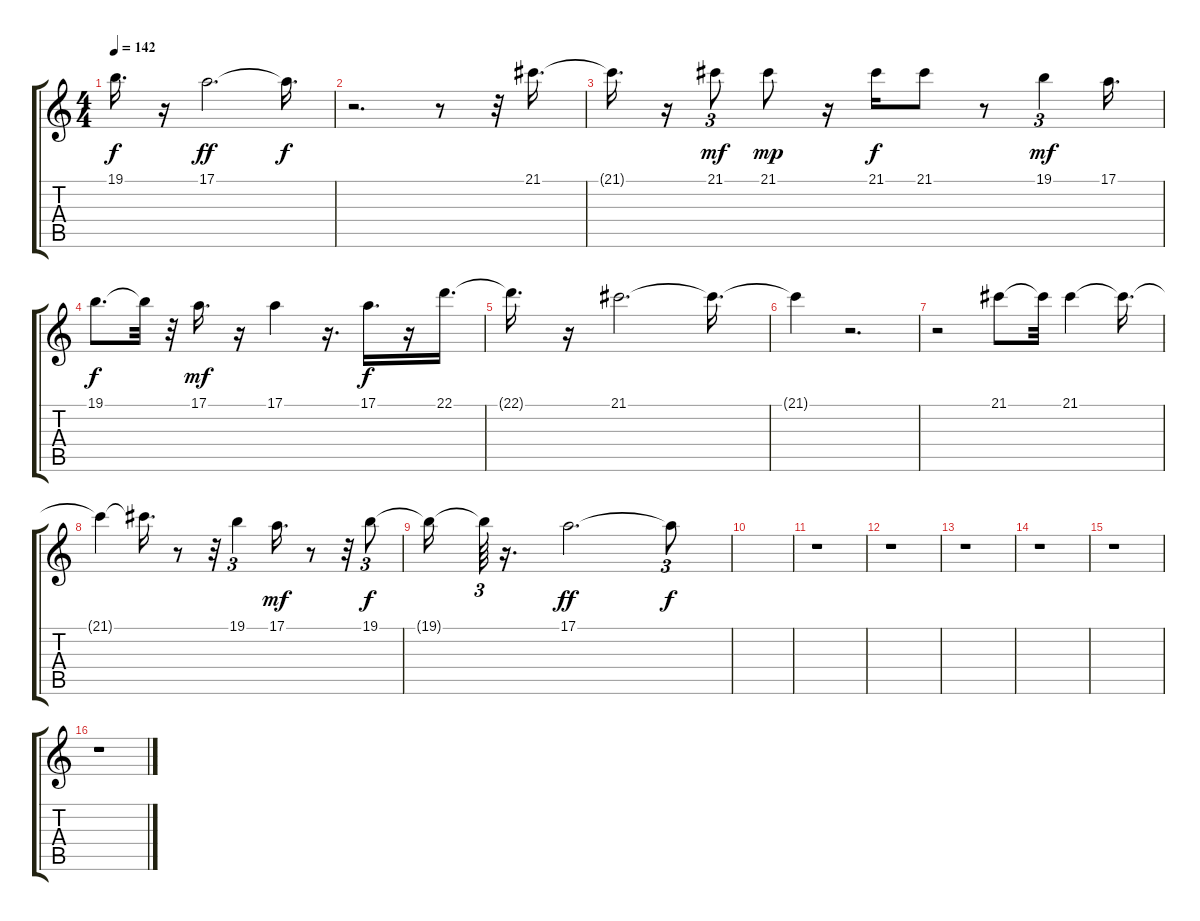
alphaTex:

\track "" {instrument panflute}
\staff {score tabs}
\tuning (E4 B3 G3 D3 A2 E2) {hide}
\ts (4 4)
\tempo 142
\clef g2
\ks c
19.1{t}.16{d dy f} r.16 17.1.2{d dy ff} 17.1{t}.16{d dy f} |
r.2{d} r.8 r.32 21.1.16{d} |
21.1{t}.16{d} r.16 21.1.8{tu (3 2) dy mf} 21.1.8{dy mp} r.16 21.1.16{dy f} 21.1.8 r.8 19.1.4{tu (3 2) dy mf} 17.1.16{d} |
19.1.8{d dy f} 19.1{t}.32 r.32 17.1.16{d dy mf} r.16 17.1.4 r.16{d} 17.1.16{d dy f} r.16 22.1.16{d} |
22.1{t}.16{d} r.16 21.1.2{d} 21.1{t}.16{d} |
21.1{t}.4 r.2{d} |
r.2 21.1.8 21.1{t}.32 21.1.4 21.1{t}.16{d} |
21.1{t}.4 21.1{t}.16{d} r.8 r.32 19.1.4{tu (3 2)} 17.1.16{d dy mf} r.8 r.32 19.1.8{tu (3 2) dy f} |
19.1{t}.16 19.1{t}.64{tu (3 2)} r.16{d} 17.1.2{d dy ff} 17.1{t}.8{tu (3 2) dy f} |
|
r.1 |
r.1 |
r.1 |
r.1 |
r.1 |
r.1
